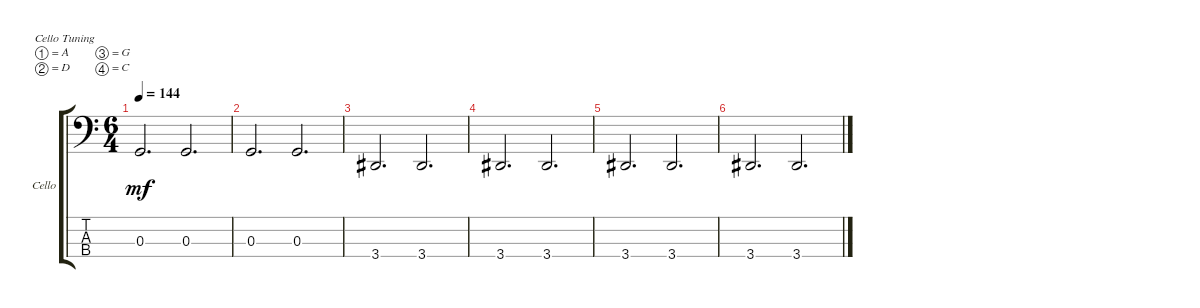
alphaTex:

\defaultSystemsLayout 4
\bracketExtendMode groupsimilarinstruments
\firstSystemTrackNameOrientation horizontal
\otherSystemsTrackNameOrientation horizontal
\track ("Cello" "Cello") {instrument cello}
\staff {score tabs}
\tuning (A3 D3 G2 C2)
\ts (6 4)
\tempo 144
\clef f4
\ks c
0.3.2{d dy mf} 0.3.2{d} |
0.3.2{d} 0.3.2{d} |
3.4.2{d} 3.4.2{d} |
3.4.2{d} 3.4.2{d} |
3.4.2{d} 3.4.2{d} |
3.4.2{d} 3.4.2{d}
